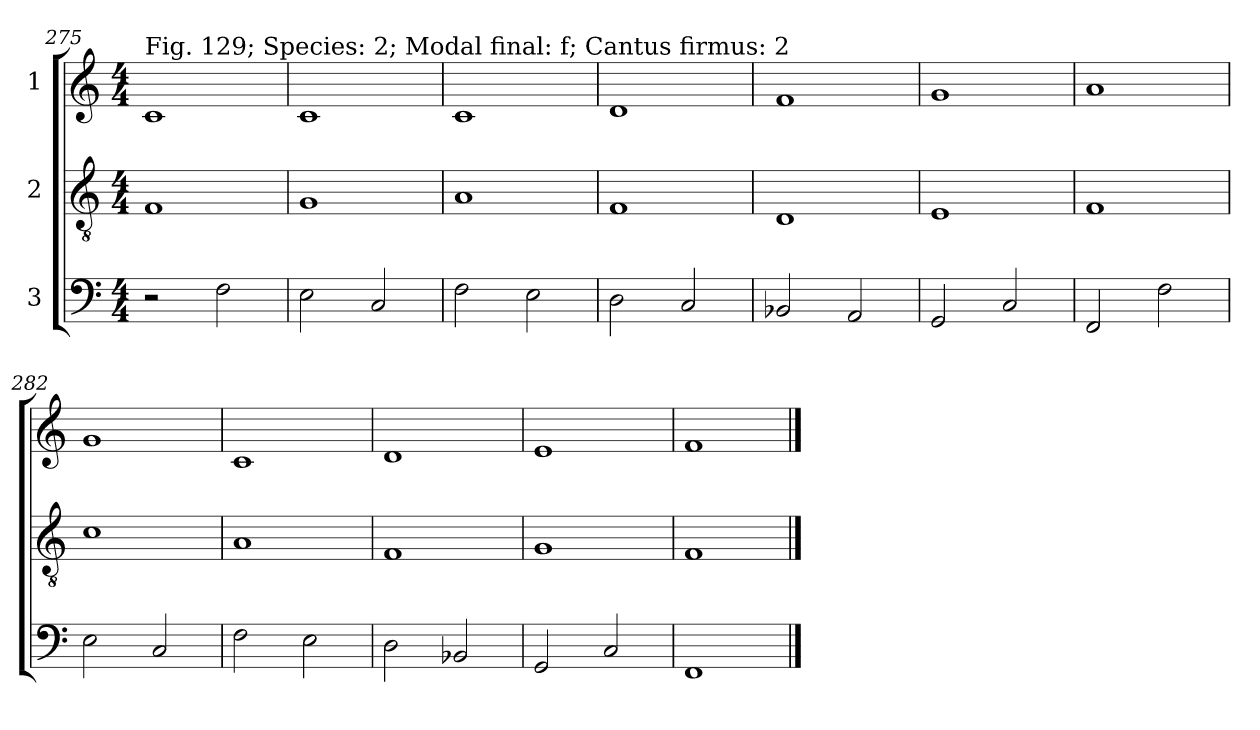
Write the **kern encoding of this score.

**kern	**kern	**kern
*part3	*part2	*part1
*staff3	*staff2	*staff1
*I"3	*I"2	*I"1
*clefF4	*clefGv2	*clefG2
*k[]	*k[]	*k[]
*M4/4	*M4/4	*M4/4
=275	=275	=275
!	!	!LO:TX:a:t=Fig. 129; Species&colon; 2; Modal final&colon; f; Cantus firmus&colon; 2
2r	1F	1c
2F\	.	.
=276	=276	=276
2E\	1G	1c
2C/	.	.
=277	=277	=277
2F\	1A	1c
2E\	.	.
=278	=278	=278
2D\	1F	1d
2C/	.	.
=279	=279	=279
2BB-X/	1D	1f
2AA/	.	.
=280	=280	=280
2GG/	1E	1g
2C/	.	.
=281	=281	=281
2FF/	1F	1a
2F\	.	.
=282	=282	=282
2E\	1c	1g
2C/	.	.
=283	=283	=283
2F\	1A	1c
2E\	.	.
=284	=284	=284
2D\	1F	1d
2BB-X/	.	.
=285	=285	=285
2GG/	1G	1e
2C/	.	.
=286	=286	=286
1FF	1F	1f
==	==	==
*-	*-	*-
